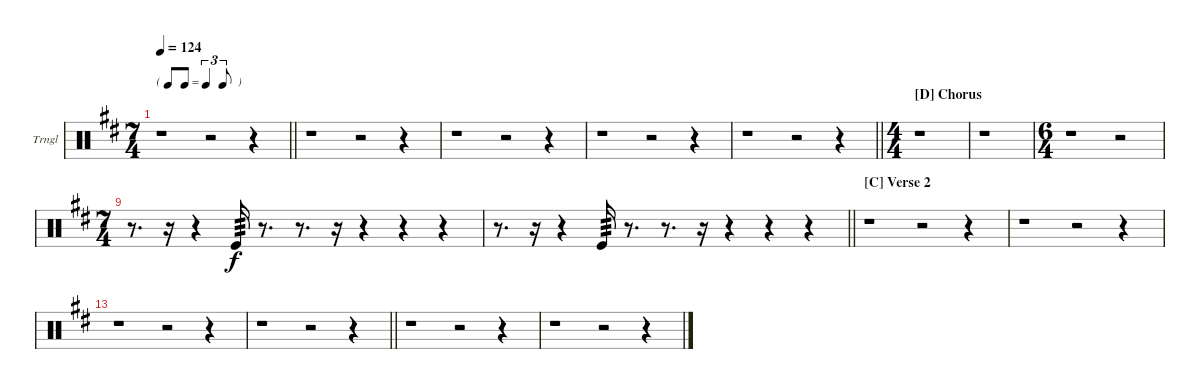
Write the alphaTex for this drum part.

\bracketExtendMode nobrackets
\firstSystemTrackNameOrientation horizontal
\otherSystemsTrackNameOrientation horizontal
\defaultBarNumberDisplay FirstOfSystem
\track ("Coin Fx 2" "Trngl") {instrument percussion}
\staff {score}
\articulation defaults
\ts (7 4)
\tf triplet8th
\tempo 124
\clef neutral
\barLineRight lightlight
\ks d
r.1{dy f} r.2 r.4 |
r.1 r.2 r.4 |
r.1 r.2 r.4 |
r.1 r.2 r.4 |
\barLineRight lightlight
r.1 r.2 r.4 |
\ts (4 4)
\beaming (8 2 2 2 2)
\section ("D" "Chorus")
r.1 |
r.1 |
\ts (6 4)
\beaming (8 6 6)
r.1 r.2 |
\ts (7 4)
\beaming (8 6 4 4)
r.8{d} r.16 r.4 "Kick (hit)".16{tp 3} r.8{d} r.8{d} r.16 r.4 r.4 r.4 |
\barLineRight lightlight
r.8{d} r.16 r.4 "Kick (hit)".16{tp 3} r.8{d} r.8{d} r.16 r.4 r.4 r.4 |
\section ("C" "Verse 2")
r.1 r.2 r.4 |
r.1 r.2 r.4 |
r.1 r.2 r.4 |
\barLineRight lightlight
r.1 r.2 r.4 |
r.1 r.2 r.4 |
r.1 r.2 r.4
